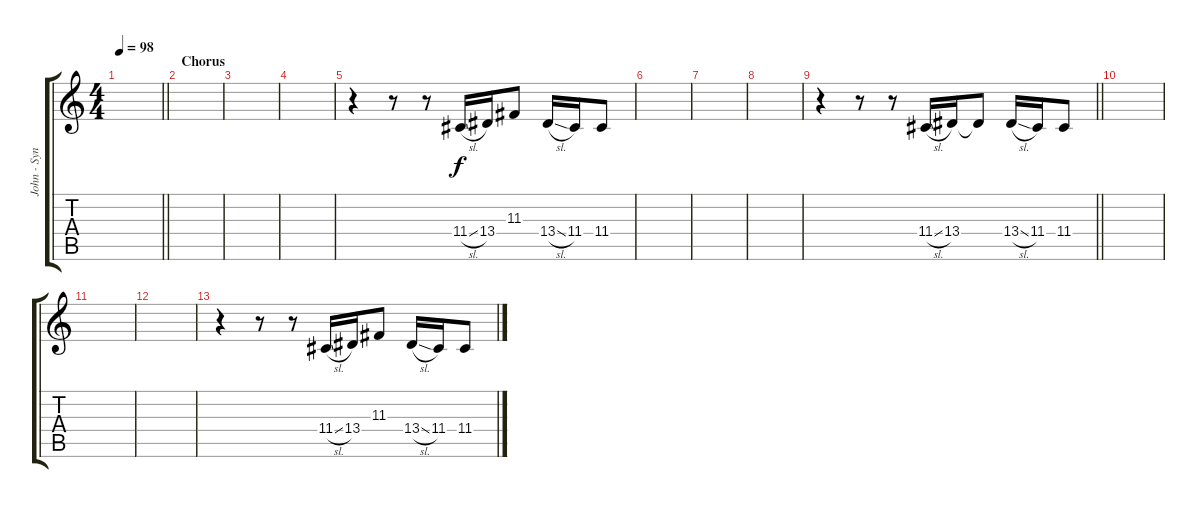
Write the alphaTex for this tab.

\track ("John - Synth" "John - Syn") {instrument lead1square}
\staff {score tabs}
\tuning (E4 B3 G3 D3 A2 E2) {hide}
\ts (4 4)
\tempo 98
\clef g2
\barLineRight lightlight
\ks c
|
\section ("" "Chorus")
|
|
|
r.4 r.8 r.8 11.4{sl}.16{dy f} 13.4.16 11.3.8 13.4{sl}.16 11.4.16 11.4.8 |
|
|
|
\barLineRight lightlight
r.4 r.8 r.8 11.4{sl}.16 13.4.16 13.4{t}.8 13.4{sl}.16 11.4.16 11.4.8 |
|
|
|
r.4 r.8 r.8 11.4{sl}.16 13.4.16 11.3.8 13.4{sl}.16 11.4.16 11.4.8
